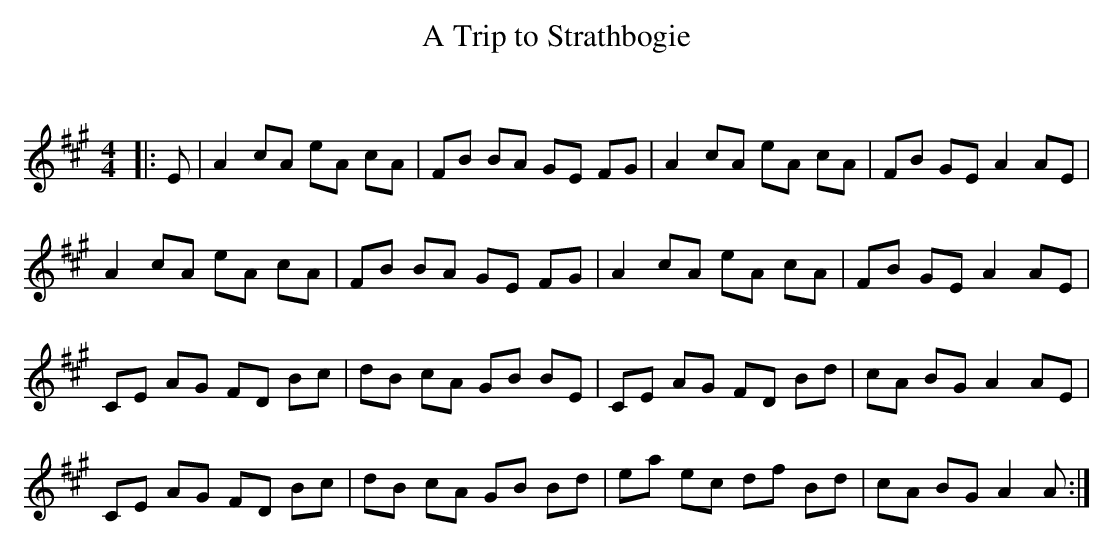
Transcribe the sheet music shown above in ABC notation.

X:1
T: A Trip to Strathbogie
C:
Q: 232
K:A
M:4/4
L:1/8
|:E|A2 cA eA cA|FB BA GE FG|A2 cA eA cA|FB GE A2 AE|
A2 cA eA cA|FB BA GE FG|A2 cA eA cA|FB GE A2 AE|
CE AG FD Bc|dB cA GB BE|CE AG FD Bd|cA BG A2 AE|
CE AG FD Bc|dB cA GB Bd|ea ec df Bd|cA BG A2 A:|
